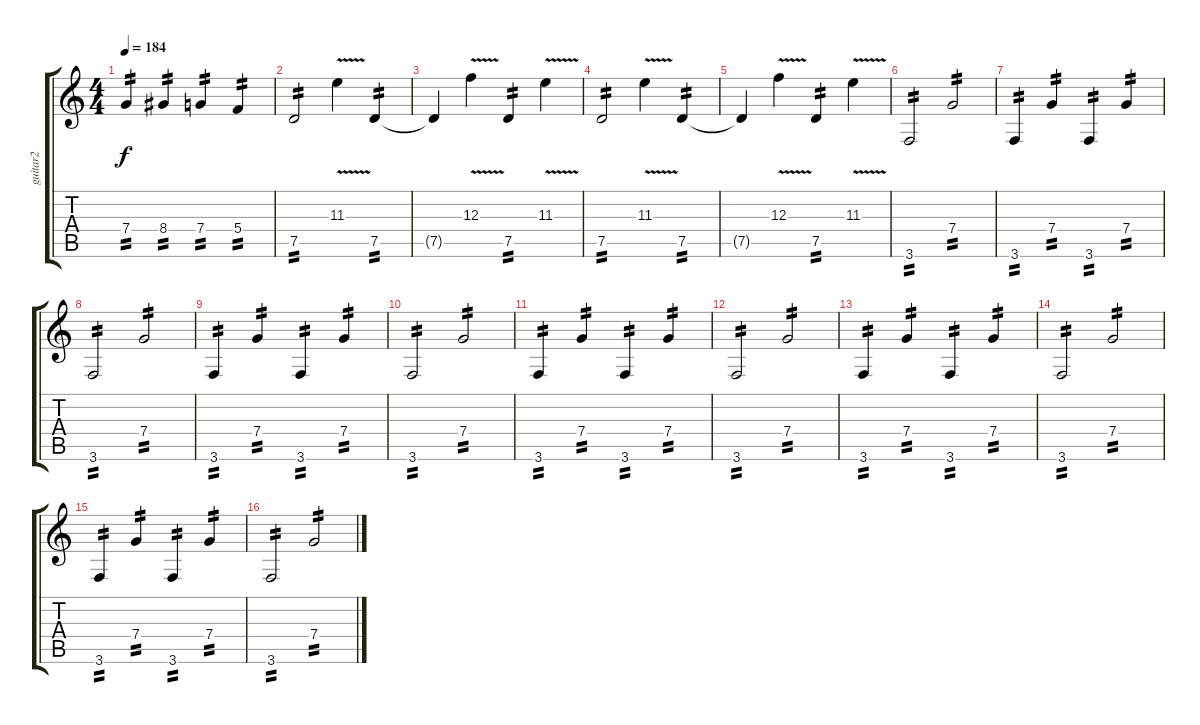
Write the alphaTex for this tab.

\track ("guitar2" "guitar2") {instrument distortionguitar}
\staff {score tabs}
\tuning (D4 A3 F3 C3 G2 D2) {hide}
\ts (4 4)
\tempo 184
\clef g2
\ks c
7.4.4{tp 2 dy f} 8.4.4{tp 2} 7.4.4{tp 2} 5.4.4{tp 2} |
7.5.2{tp 2} 11.3{v}.4 7.5.4{tp 2} |
7.5{t}.4 12.3{v}.4 7.5.4{tp 2} 11.3{v}.4 |
7.5.2{tp 2} 11.3{v}.4 7.5.4{tp 2} |
7.5{t}.4 12.3{v}.4 7.5.4{tp 2} 11.3{v}.4 |
3.6.2{tp 2} 7.4.2{tp 2} |
3.6.4{tp 2} 7.4.4{tp 2} 3.6.4{tp 2} 7.4.4{tp 2} |
3.6.2{tp 2} 7.4.2{tp 2} |
3.6.4{tp 2} 7.4.4{tp 2} 3.6.4{tp 2} 7.4.4{tp 2} |
3.6.2{tp 2} 7.4.2{tp 2} |
3.6.4{tp 2} 7.4.4{tp 2} 3.6.4{tp 2} 7.4.4{tp 2} |
3.6.2{tp 2} 7.4.2{tp 2} |
3.6.4{tp 2} 7.4.4{tp 2} 3.6.4{tp 2} 7.4.4{tp 2} |
3.6.2{tp 2} 7.4.2{tp 2} |
3.6.4{tp 2} 7.4.4{tp 2} 3.6.4{tp 2} 7.4.4{tp 2} |
3.6.2{tp 2} 7.4.2{tp 2}
